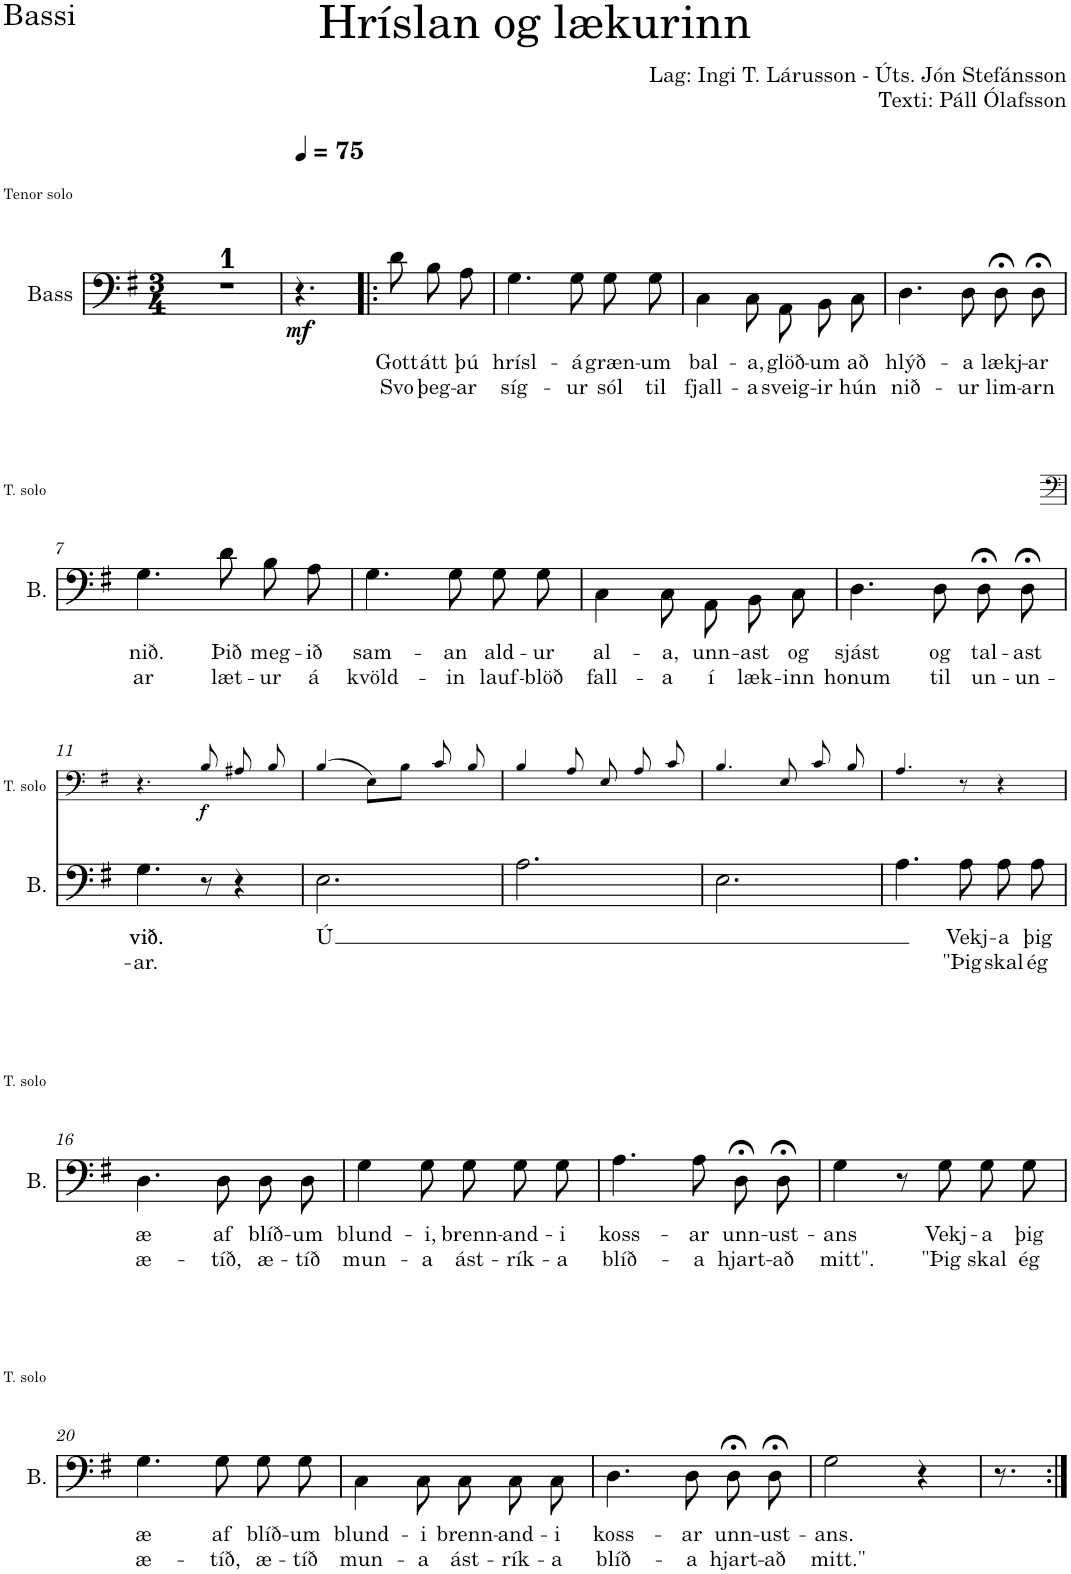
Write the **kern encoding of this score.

**kern	**text	**text	**dynam	**kern	**dynam
*part2	*part2	*part2	*part2	*part1	*part1
*staff2	*staff2	*staff2	*staff2	*staff1	*staff1
*I"Bass	*	*	*	*I"Tenor solo	*
*I'B.	*	*	*	*I'T. solo	*
*	*	*	*	*stria5	*
*clefG2	*	*	*	*clefF4	*
*k[f#]	*	*	*	*k[f#]	*
*M3/4	*	*	*	*M3/4	*
=1	=1	=1	=1	=1	=1
2.r	.	.	.	2.r	.
=2	=2	=2	=2	=2	=2
*	*	*	*	*MM75	*
!	!	!	!LO:DY:b	!	!
4.r	.	.	mf	4.r	.
=3!|:	=3!|:	=3!|:	=3!|:	=3!|:	=3!|:
!	!LO:LY:b	!LO:LY:b	!	!	!
8d\	Gott	Svo	.	2.r	.
!	!LO:LY:b	!LO:LY:b	!	!	!
8B\L	átt	þeg-	.	.	.
!	!LO:LY:b	!LO:LY:b	!	!	!
8A\J	þú	-ar	.	.	.
4.ryy	.	.	.	.	.
=4	=4	=4	=4	=4	=4
!	!LO:LY:b	!LO:LY:b	!	!	!
4.G\	hrísl-	síg-	.	2.r	.
!	!LO:LY:b	!LO:LY:b	!	!	!
8G\	-á	-ur	.	.	.
!	!LO:LY:b	!LO:LY:b	!	!	!
8G\L	græn-	sól	.	.	.
!	!LO:LY:b	!LO:LY:b	!	!	!
8G\J	-um	til	.	.	.
=5	=5	=5	=5	=5	=5
!	!LO:LY:b	!LO:LY:b	!	!	!
4C\	bal-	fjall-	.	2.r	.
!	!LO:LY:b	!LO:LY:b	!	!	!
8C\L	-a,	-a	.	.	.
!	!LO:LY:b	!LO:LY:b	!	!	!
8AA\J	glöð-	sveig-	.	.	.
!	!LO:LY:b	!LO:LY:b	!	!	!
8BB\L	-um	-ir	.	.	.
!	!LO:LY:b	!LO:LY:b	!	!	!
8C\J	að	hún	.	.	.
=6	=6	=6	=6	=6	=6
!	!LO:LY:b	!LO:LY:b	!	!	!
4.D\	hlýð-	nið-	.	2.r	.
!	!LO:LY:b	!LO:LY:b	!	!	!
8D\	-a	-ur	.	.	.
!	!LO:LY:b	!LO:LY:b	!	!	!
8D;<\L	lækj-	lim-	.	.	.
!	!LO:LY:b	!LO:LY:b	!	!	!
8D;<\J	-ar	-arn	.	.	.
!!LO:LB:g=z
=7	=7	=7	=7	=7	=7
!	!LO:LY:b	!LO:LY:b	!	!	!
4.G\	nið.	-ar	.	2.r	.
!	!LO:LY:b	!LO:LY:b	!	!	!
8d\	Þið	læt-	.	.	.
!	!LO:LY:b	!LO:LY:b	!	!	!
8B\L	meg-	-ur	.	.	.
!	!LO:LY:b	!LO:LY:b	!	!	!
8A\J	-ið	á	.	.	.
=8	=8	=8	=8	=8	=8
!	!LO:LY:b	!LO:LY:b	!	!	!
4.G\	sam-	kvöld-	.	2.r	.
!	!LO:LY:b	!LO:LY:b	!	!	!
8G\	-an	-in	.	.	.
!	!LO:LY:b	!LO:LY:b	!	!	!
8G\L	ald-	lauf-	.	.	.
!	!LO:LY:b	!LO:LY:b	!	!	!
8G\J	-ur	-blöð	.	.	.
=9	=9	=9	=9	=9	=9
!	!LO:LY:b	!LO:LY:b	!	!	!
4C\	al-	fall-	.	2.r	.
!	!LO:LY:b	!LO:LY:b	!	!	!
8C\L	-a,	-a	.	.	.
!	!LO:LY:b	!LO:LY:b	!	!	!
8AA\J	unn-	í	.	.	.
!	!LO:LY:b	!LO:LY:b	!	!	!
8BB\L	-ast	læk-	.	.	.
!	!LO:LY:b	!LO:LY:b	!	!	!
8C\J	og	-inn	.	.	.
=10	=10	=10	=10	=10	=10
!	!LO:LY:b	!LO:LY:b	!	!	!
4.D\	sjást	honum	.	2.r	.
!	!LO:LY:b	!LO:LY:b	!	!	!
8D\	og	til	.	.	.
!	!LO:LY:b	!LO:LY:b	!	!	!
8D;<\L	tal-	un-	.	.	.
!	!LO:LY:b	!LO:LY:b	!	!	!
8D;<\J	-ast	-un-	.	.	.
!!LO:LB:g=z
=11	=11	=11	=11	=11	=11
*	*	*	*	*clefF4	*
!	!LO:LY:b	!LO:LY:b	!	!	!
4.G\	við.	-ar.	.	4.r	.
!	!	!	!	!	!LO:DY:b
8r	.	.	.	8B/	f
4r	.	.	.	8A#X/	.
.	.	.	.	8B/	.
=12	=12	=12	=12	=12	=12
!	!LO:LY:b	!	!	!	!
2.E\	Ú	.	.	(>4B/	.
.	.	.	.	8E\L)	.
.	.	.	.	8B\J	.
.	.	.	.	8c/	.
.	.	.	.	8B/	.
=13	=13	=13	=13	=13	=13
2.A\	.	.	.	4B/	.
.	.	.	.	8A/	.
.	.	.	.	8E/	.
.	.	.	.	8A/	.
.	.	.	.	8c/	.
=14	=14	=14	=14	=14	=14
2.E\	.	.	.	4.B/	.
.	.	.	.	8E/	.
.	.	.	.	8c/	.
.	.	.	.	8B/	.
=15	=15	=15	=15	=15	=15
4.A\	.	.	.	4.A/	.
!	!LO:LY:b	!LO:LY:b	!	!	!
8A\	Vekj-	"Þig	.	8r	.
!	!LO:LY:b	!LO:LY:b	!	!	!
8A\L	-a	skal	.	4r	.
!	!LO:LY:b	!LO:LY:b	!	!	!
8A\J	þig	ég	.	.	.
!!LO:LB:g=z
=16	=16	=16	=16	=16	=16
!	!LO:LY:b	!LO:LY:b	!	!	!
4.D\	æ	æ-	.	2.r	.
!	!LO:LY:b	!LO:LY:b	!	!	!
8D\	af	-tíð,	.	.	.
!	!LO:LY:b	!LO:LY:b	!	!	!
8D\L	blíð-	æ-	.	.	.
!	!LO:LY:b	!LO:LY:b	!	!	!
8D\J	-um	-tíð	.	.	.
=17	=17	=17	=17	=17	=17
!	!LO:LY:b	!LO:LY:b	!	!	!
4G\	blund-	mun-	.	2.r	.
!	!LO:LY:b	!LO:LY:b	!	!	!
8G\L	-i,	-a	.	.	.
!	!LO:LY:b	!LO:LY:b	!	!	!
8G\J	brenn-	ást-	.	.	.
!	!LO:LY:b	!LO:LY:b	!	!	!
8G\L	-and-	-rík-	.	.	.
!	!LO:LY:b	!LO:LY:b	!	!	!
8G\J	-i	-a	.	.	.
=18	=18	=18	=18	=18	=18
!	!LO:LY:b	!LO:LY:b	!	!	!
4.A\	koss-	blíð-	.	2.r	.
!	!LO:LY:b	!LO:LY:b	!	!	!
8A\	-ar	-a	.	.	.
!	!LO:LY:b	!LO:LY:b	!	!	!
8D;<\L	unn-	hjart-	.	.	.
!	!LO:LY:b	!LO:LY:b	!	!	!
8D;<\J	-ust-	-að	.	.	.
=19	=19	=19	=19	=19	=19
!	!LO:LY:b	!LO:LY:b	!	!	!
4G\	-ans	mitt".	.	2.r	.
8r	.	.	.	.	.
!	!LO:LY:b	!LO:LY:b	!	!	!
8G\	Vekj-	"Þig	.	.	.
!	!LO:LY:b	!LO:LY:b	!	!	!
8G\L	-a	skal	.	.	.
!	!LO:LY:b	!LO:LY:b	!	!	!
8G\J	þig	ég	.	.	.
!!LO:LB:g=z
=20	=20	=20	=20	=20	=20
!	!LO:LY:b	!LO:LY:b	!	!	!
4.G\	æ	æ-	.	2.r	.
!	!LO:LY:b	!LO:LY:b	!	!	!
8G\	af	-tíð,	.	.	.
!	!LO:LY:b	!LO:LY:b	!	!	!
8G\L	blíð-	æ-	.	.	.
!	!LO:LY:b	!LO:LY:b	!	!	!
8G\J	-um	-tíð	.	.	.
=21	=21	=21	=21	=21	=21
!	!LO:LY:b	!LO:LY:b	!	!	!
4C\	blund-	mun-	.	2.r	.
!	!LO:LY:b	!LO:LY:b	!	!	!
8C\L	-i	-a	.	.	.
!	!LO:LY:b	!LO:LY:b	!	!	!
8C\J	brenn-	ást-	.	.	.
!	!LO:LY:b	!LO:LY:b	!	!	!
8C\L	-and-	-rík-	.	.	.
!	!LO:LY:b	!LO:LY:b	!	!	!
8C\J	-i	-a	.	.	.
=22	=22	=22	=22	=22	=22
!	!LO:LY:b	!LO:LY:b	!	!	!
4.D\	koss-	blíð-	.	2.r	.
!	!LO:LY:b	!LO:LY:b	!	!	!
8D\	-ar	-a	.	.	.
!	!LO:LY:b	!LO:LY:b	!	!	!
8D;<\L	unn-	hjart-	.	.	.
!	!LO:LY:b	!LO:LY:b	!	!	!
8D;<\J	-ust-	-að	.	.	.
=23	=23	=23	=23	=23	=23
!	!LO:LY:b	!LO:LY:b	!	!	!
2G\	-ans.	mitt."	.	2.r	.
4r	.	.	.	.	.
=24	=24	=24	=24	=24	=24
8.r	.	.	.	2.r	.
2ryy	.	.	.	.	.
16ryy	.	.	.	.	.
=:|!	=:|!	=:|!	=:|!	=:|!	=:|!
*-	*-	*-	*-	*-	*-
